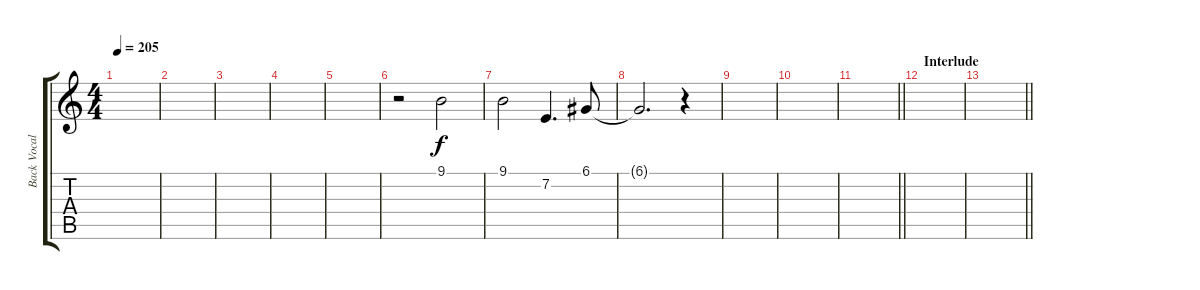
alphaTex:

\track ("Back Vocals" "Back Vocal") {instrument altosax}
\staff {score tabs}
\tuning (D4 A3 F3 C3 G2 D2) {hide}
\ts (4 4)
\tempo 205
\clef g2
\ks c
|
|
|
|
|
r.2 9.1.2 |
9.1.2 7.2.4{d} 6.1.8 |
6.1{t}.2{d} r.4 |
|
|
\barLineRight lightlight
|
\section ("" "Interlude")
|
\barLineRight lightlight
